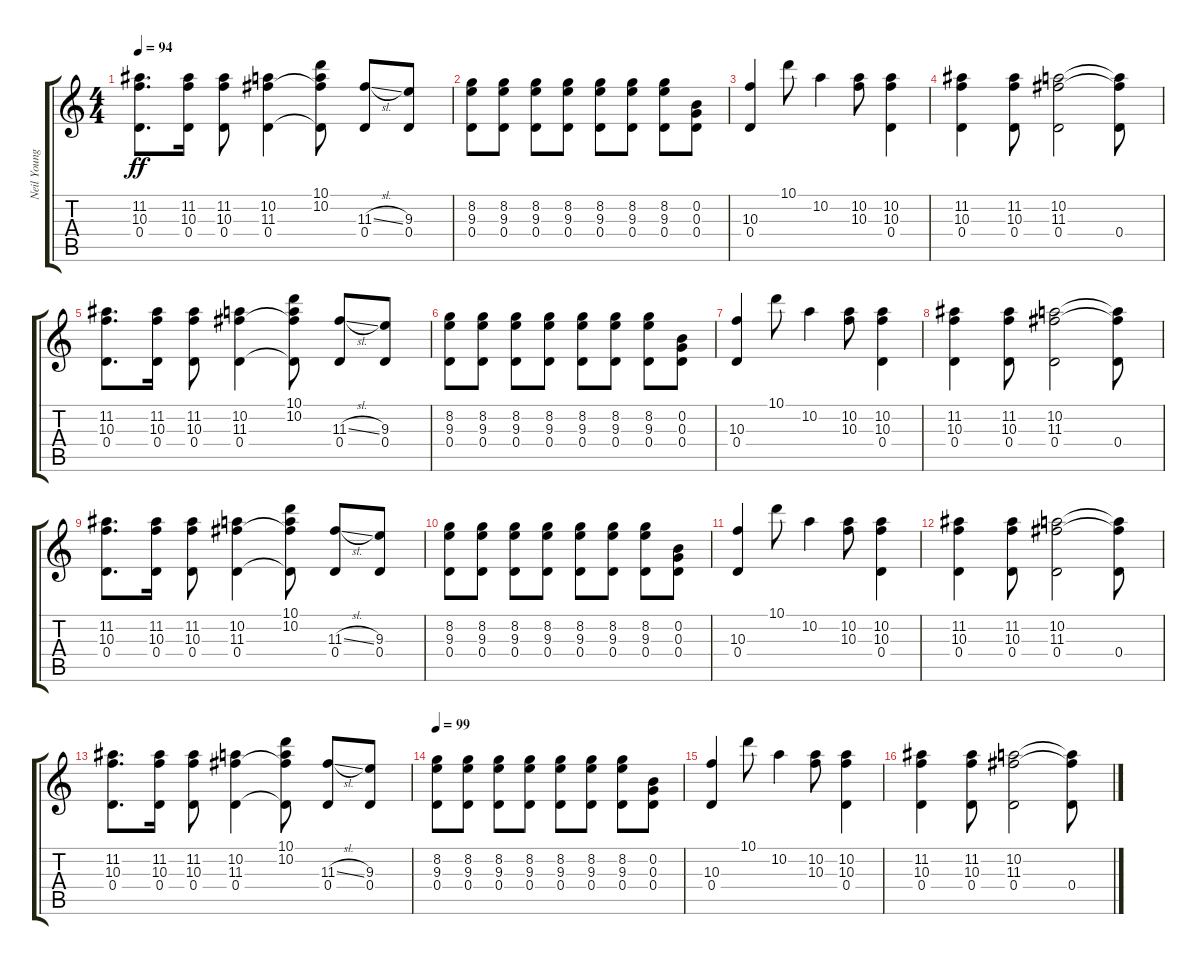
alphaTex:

\track ("Neil Young (Rythm)" "Neil Young") {instrument electricguitarjazz}
\staff {score tabs}
\tuning (E4 B3 G3 D3 A2 E2) {hide}
\ts (4 4)
\tempo 94
\clef g2
\ks c
(11.2 10.3 0.4).8{d dy ff} (11.2 10.3 0.4).16 (11.2 10.3 0.4).8 (10.2 11.3 0.4).4 (10.1 10.2 11.3{t} 0.4{t}).8 (11.3{sl} 0.4).8 (9.3 0.4).8 |
(8.2 9.3 0.4).8 (8.2 9.3 0.4).8 (8.2 9.3 0.4).8 (8.2 9.3 0.4).8 (8.2 9.3 0.4).8 (8.2 9.3 0.4).8 (8.2 9.3 0.4).8 (0.2 0.3 0.4).8 |
(10.3 0.4).4 10.1.8 10.2.4 (10.2 10.3).8 (10.2 10.3 0.4).4 |
(11.2 10.3 0.4).4 (11.2 10.3 0.4).8 (10.2 11.3 0.4).2 (10.2{t} 11.3{t} 0.4).8 |
(11.2 10.3 0.4).8{d} (11.2 10.3 0.4).16 (11.2 10.3 0.4).8 (10.2 11.3 0.4).4 (10.1 10.2 11.3{t} 0.4{t}).8 (11.3{sl} 0.4).8 (9.3 0.4).8 |
(8.2 9.3 0.4).8 (8.2 9.3 0.4).8 (8.2 9.3 0.4).8 (8.2 9.3 0.4).8 (8.2 9.3 0.4).8 (8.2 9.3 0.4).8 (8.2 9.3 0.4).8 (0.2 0.3 0.4).8 |
(10.3 0.4).4 10.1.8 10.2.4 (10.2 10.3).8 (10.2 10.3 0.4).4 |
(11.2 10.3 0.4).4 (11.2 10.3 0.4).8 (10.2 11.3 0.4).2 (10.2{t} 11.3{t} 0.4).8 |
(11.2 10.3 0.4).8{d} (11.2 10.3 0.4).16 (11.2 10.3 0.4).8 (10.2 11.3 0.4).4 (10.1 10.2 11.3{t} 0.4{t}).8 (11.3{sl} 0.4).8 (9.3 0.4).8 |
(8.2 9.3 0.4).8 (8.2 9.3 0.4).8 (8.2 9.3 0.4).8 (8.2 9.3 0.4).8 (8.2 9.3 0.4).8 (8.2 9.3 0.4).8 (8.2 9.3 0.4).8 (0.2 0.3 0.4).8 |
(10.3 0.4).4 10.1.8 10.2.4 (10.2 10.3).8 (10.2 10.3 0.4).4 |
(11.2 10.3 0.4).4 (11.2 10.3 0.4).8 (10.2 11.3 0.4).2 (10.2{t} 11.3{t} 0.4).8 |
(11.2 10.3 0.4).8{d} (11.2 10.3 0.4).16 (11.2 10.3 0.4).8 (10.2 11.3 0.4).4 (10.1 10.2 11.3{t} 0.4{t}).8 (11.3{sl} 0.4).8 (9.3 0.4).8 |
\tempo 99
(8.2 9.3 0.4).8 (8.2 9.3 0.4).8 (8.2 9.3 0.4).8 (8.2 9.3 0.4).8 (8.2 9.3 0.4).8 (8.2 9.3 0.4).8 (8.2 9.3 0.4).8 (0.2 0.3 0.4).8 |
(10.3 0.4).4 10.1.8 10.2.4 (10.2 10.3).8 (10.2 10.3 0.4).4 |
(11.2 10.3 0.4).4 (11.2 10.3 0.4).8 (10.2 11.3 0.4).2 (10.2{t} 11.3{t} 0.4).8
